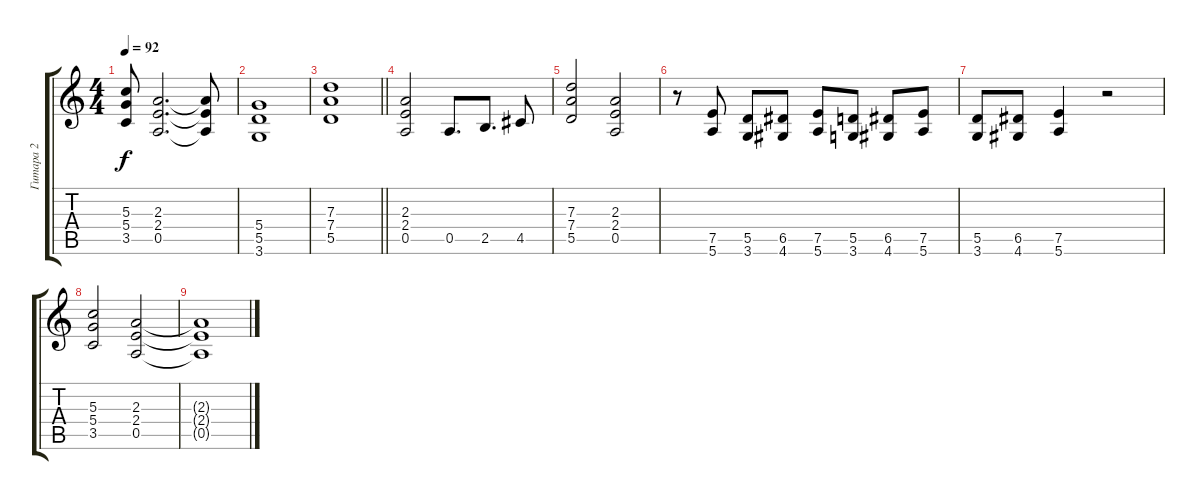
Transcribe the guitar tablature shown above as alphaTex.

\track ("Гитара 2" "Гитара 2") {instrument overdrivenguitar}
\staff {score tabs}
\tuning (E4 B3 G3 D3 A2 E2) {hide}
\ts (4 4)
\tempo 92
\clef g2
\ks c
(5.3 5.4 3.5).8{dy f} (2.3 2.4 0.5).2{d} (2.3{t} 2.4{t} 0.5{t}).8 |
(5.4 5.5 3.6).1 |
\barLineRight lightlight
(7.3 7.4 5.5).1 |
(2.3 2.4 0.5).2 0.5.8{d} 2.5.8{d} 4.5.8 |
(7.3 7.4 5.5).2 (2.3 2.4 0.5).2 |
r.8 (7.5 5.6).8 (5.5 3.6).8 (6.5 4.6).8 (7.5 5.6).8 (5.5 3.6).8 (6.5 4.6).8 (7.5 5.6).8 |
(5.5 3.6).8 (6.5 4.6).8 (7.5 5.6).4 r.2 |
(5.3 5.4 3.5).2 (2.3 2.4 0.5).2 |
(2.3{t} 2.4{t} 0.5{t}).1
